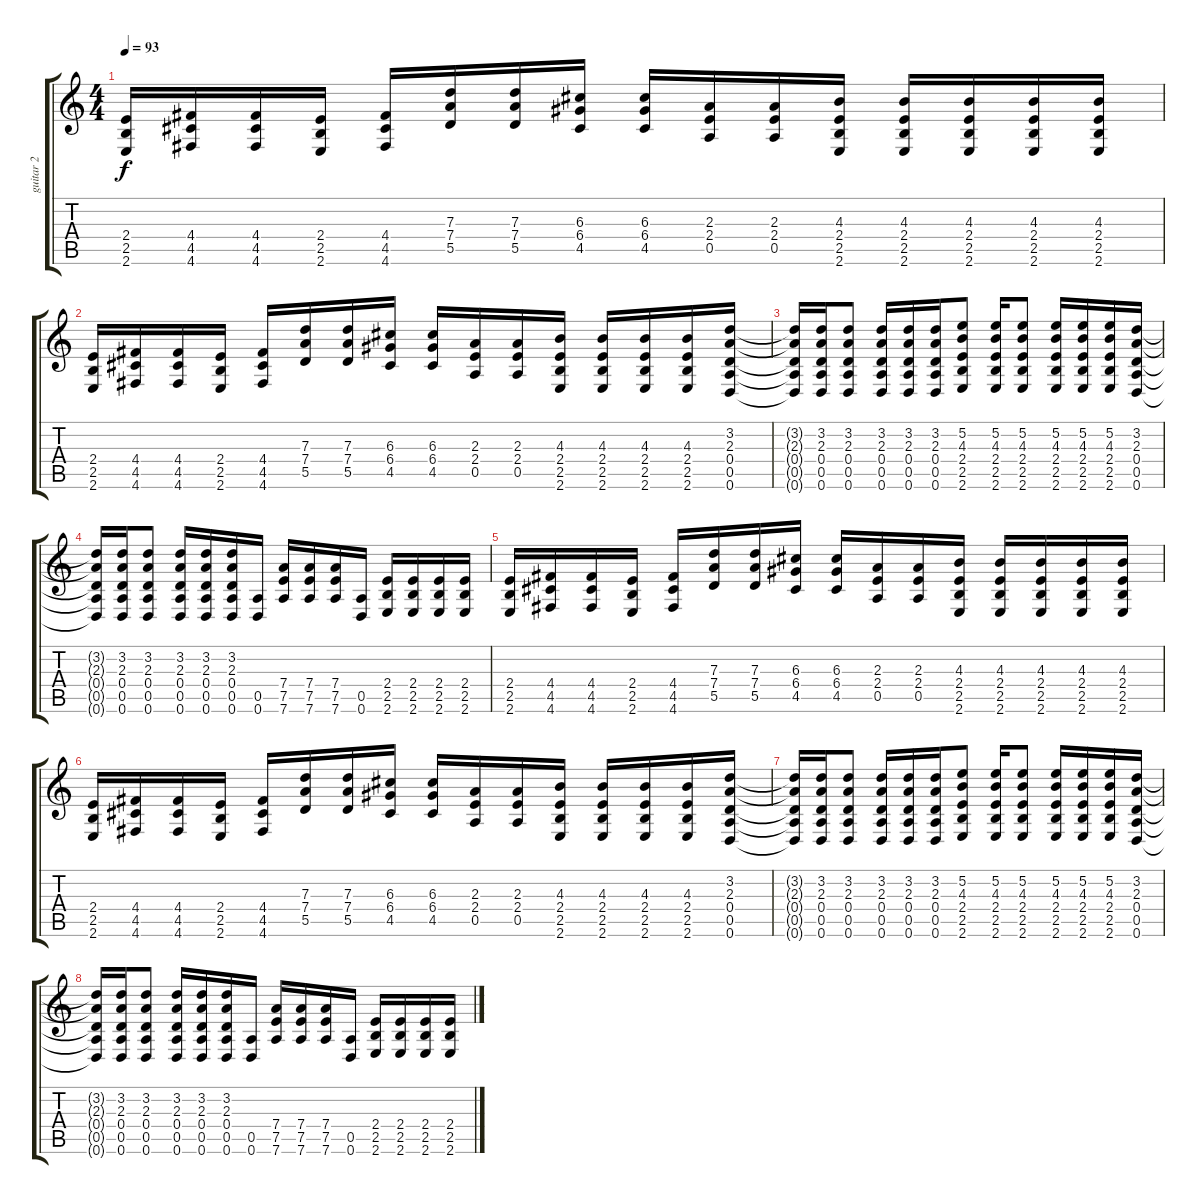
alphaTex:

\track ("guitar 2" "guitar 2") {instrument distortionguitar}
\staff {score tabs}
\tuning (E4 B3 G3 D3 A2 D2) {hide}
\ts (4 4)
\tempo 93
\clef g2
\ks c
(2.4 2.5 2.6).16{dy f} (4.4 4.5 4.6).16 (4.4 4.5 4.6).16 (2.4 2.5 2.6).16 (4.4 4.5 4.6).16 (7.3 7.4 5.5).16 (7.3 7.4 5.5).16 (6.3 6.4 4.5).16 (6.3 6.4 4.5).16 (2.3 2.4 0.5).16 (2.3 2.4 0.5).16 (4.3 2.4 2.5 2.6).16 (4.3 2.4 2.5 2.6).16 (4.3 2.4 2.5 2.6).16 (4.3 2.4 2.5 2.6).16 (4.3 2.4 2.5 2.6).16 |
(2.4 2.5 2.6).16 (4.4 4.5 4.6).16 (4.4 4.5 4.6).16 (2.4 2.5 2.6).16 (4.4 4.5 4.6).16 (7.3 7.4 5.5).16 (7.3 7.4 5.5).16 (6.3 6.4 4.5).16 (6.3 6.4 4.5).16 (2.3 2.4 0.5).16 (2.3 2.4 0.5).16 (4.3 2.4 2.5 2.6).16 (4.3 2.4 2.5 2.6).16 (4.3 2.4 2.5 2.6).16 (4.3 2.4 2.5 2.6).16 (3.2 2.3 0.4 0.5 0.6).16 |
(3.2{t} 2.3{t} 0.4{t} 0.5{t} 0.6{t}).16 (3.2 2.3 0.4 0.5 0.6).16 (3.2 2.3 0.4 0.5 0.6).8 (3.2 2.3 0.4 0.5 0.6).16 (3.2 2.3 0.4 0.5 0.6).16 (3.2 2.3 0.4 0.5 0.6).16 (5.2 4.3 2.4 2.5 2.6).8 (5.2 4.3 2.4 2.5 2.6).16 (5.2 4.3 2.4 2.5 2.6).8 (5.2 4.3 2.4 2.5 2.6).16 (5.2 4.3 2.4 2.5 2.6).16 (5.2 4.3 2.4 2.5 2.6).16 (3.2 2.3 0.4 0.5 0.6).16 |
(3.2{t} 2.3{t} 0.4{t} 0.5{t} 0.6{t}).16 (3.2 2.3 0.4 0.5 0.6).16 (3.2 2.3 0.4 0.5 0.6).8 (3.2 2.3 0.4 0.5 0.6).16 (3.2 2.3 0.4 0.5 0.6).16 (3.2 2.3 0.4 0.5 0.6).16 (0.5 0.6).16 (7.4 7.5 7.6).16 (7.4 7.5 7.6).16 (7.4 7.5 7.6).16 (0.5 0.6).16 (2.4 2.5 2.6).16 (2.4 2.5 2.6).16 (2.4 2.5 2.6).16 (2.4 2.5 2.6).16 |
(2.4 2.5 2.6).16 (4.4 4.5 4.6).16 (4.4 4.5 4.6).16 (2.4 2.5 2.6).16 (4.4 4.5 4.6).16 (7.3 7.4 5.5).16 (7.3 7.4 5.5).16 (6.3 6.4 4.5).16 (6.3 6.4 4.5).16 (2.3 2.4 0.5).16 (2.3 2.4 0.5).16 (4.3 2.4 2.5 2.6).16 (4.3 2.4 2.5 2.6).16 (4.3 2.4 2.5 2.6).16 (4.3 2.4 2.5 2.6).16 (4.3 2.4 2.5 2.6).16 |
(2.4 2.5 2.6).16 (4.4 4.5 4.6).16 (4.4 4.5 4.6).16 (2.4 2.5 2.6).16 (4.4 4.5 4.6).16 (7.3 7.4 5.5).16 (7.3 7.4 5.5).16 (6.3 6.4 4.5).16 (6.3 6.4 4.5).16 (2.3 2.4 0.5).16 (2.3 2.4 0.5).16 (4.3 2.4 2.5 2.6).16 (4.3 2.4 2.5 2.6).16 (4.3 2.4 2.5 2.6).16 (4.3 2.4 2.5 2.6).16 (3.2 2.3 0.4 0.5 0.6).16 |
(3.2{t} 2.3{t} 0.4{t} 0.5{t} 0.6{t}).16 (3.2 2.3 0.4 0.5 0.6).16 (3.2 2.3 0.4 0.5 0.6).8 (3.2 2.3 0.4 0.5 0.6).16 (3.2 2.3 0.4 0.5 0.6).16 (3.2 2.3 0.4 0.5 0.6).16 (5.2 4.3 2.4 2.5 2.6).8 (5.2 4.3 2.4 2.5 2.6).16 (5.2 4.3 2.4 2.5 2.6).8 (5.2 4.3 2.4 2.5 2.6).16 (5.2 4.3 2.4 2.5 2.6).16 (5.2 4.3 2.4 2.5 2.6).16 (3.2 2.3 0.4 0.5 0.6).16 |
(3.2{t} 2.3{t} 0.4{t} 0.5{t} 0.6{t}).16 (3.2 2.3 0.4 0.5 0.6).16 (3.2 2.3 0.4 0.5 0.6).8 (3.2 2.3 0.4 0.5 0.6).16 (3.2 2.3 0.4 0.5 0.6).16 (3.2 2.3 0.4 0.5 0.6).16 (0.5 0.6).16 (7.4 7.5 7.6).16 (7.4 7.5 7.6).16 (7.4 7.5 7.6).16 (0.5 0.6).16 (2.4 2.5 2.6).16 (2.4 2.5 2.6).16 (2.4 2.5 2.6).16 (2.4 2.5 2.6).16
